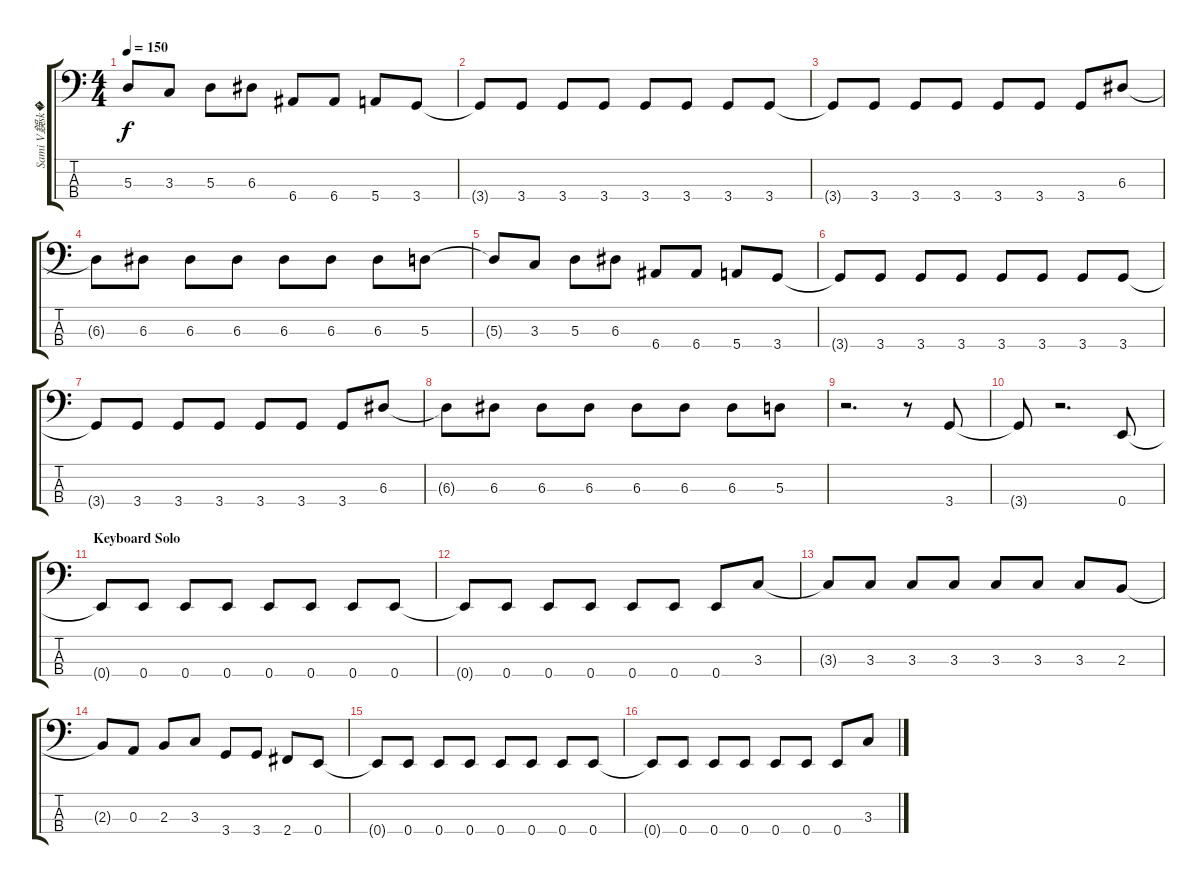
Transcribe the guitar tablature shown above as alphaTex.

\track ("Sami V鋘sk�" "Sami V鋘sk�") {instrument electricbassfinger}
\staff {score tabs}
\tuning (G2 D2 A1 E1) {hide}
\ts (4 4)
\tempo 150
\clef f4
\ks c
5.3{t}.8{dy f} 3.3.8 5.3.8 6.3.8 6.4.8 6.4.8 5.4.8 3.4.8 |
3.4{t}.8 3.4.8 3.4.8 3.4.8 3.4.8 3.4.8 3.4.8 3.4.8 |
3.4{t}.8 3.4.8 3.4.8 3.4.8 3.4.8 3.4.8 3.4.8 6.3.8 |
6.3{t}.8 6.3.8 6.3.8 6.3.8 6.3.8 6.3.8 6.3.8 5.3.8 |
5.3{t}.8 3.3.8 5.3.8 6.3.8 6.4.8 6.4.8 5.4.8 3.4.8 |
3.4{t}.8 3.4.8 3.4.8 3.4.8 3.4.8 3.4.8 3.4.8 3.4.8 |
3.4{t}.8 3.4.8 3.4.8 3.4.8 3.4.8 3.4.8 3.4.8 6.3.8 |
6.3{t}.8 6.3.8 6.3.8 6.3.8 6.3.8 6.3.8 6.3.8 5.3.8 |
r.2{d} r.8 3.4.8 |
3.4{t}.8 r.2{d} 0.4.8 |
\section ("" "Keyboard Solo")
0.4{t}.8 0.4.8 0.4.8 0.4.8 0.4.8 0.4.8 0.4.8 0.4.8 |
0.4{t}.8 0.4.8 0.4.8 0.4.8 0.4.8 0.4.8 0.4.8 3.3.8 |
3.3{t}.8 3.3.8 3.3.8 3.3.8 3.3.8 3.3.8 3.3.8 2.3.8 |
2.3{t}.8 0.3.8 2.3.8 3.3.8 3.4.8 3.4.8 2.4.8 0.4.8 |
0.4{t}.8 0.4.8 0.4.8 0.4.8 0.4.8 0.4.8 0.4.8 0.4.8 |
0.4{t}.8 0.4.8 0.4.8 0.4.8 0.4.8 0.4.8 0.4.8 3.3.8
